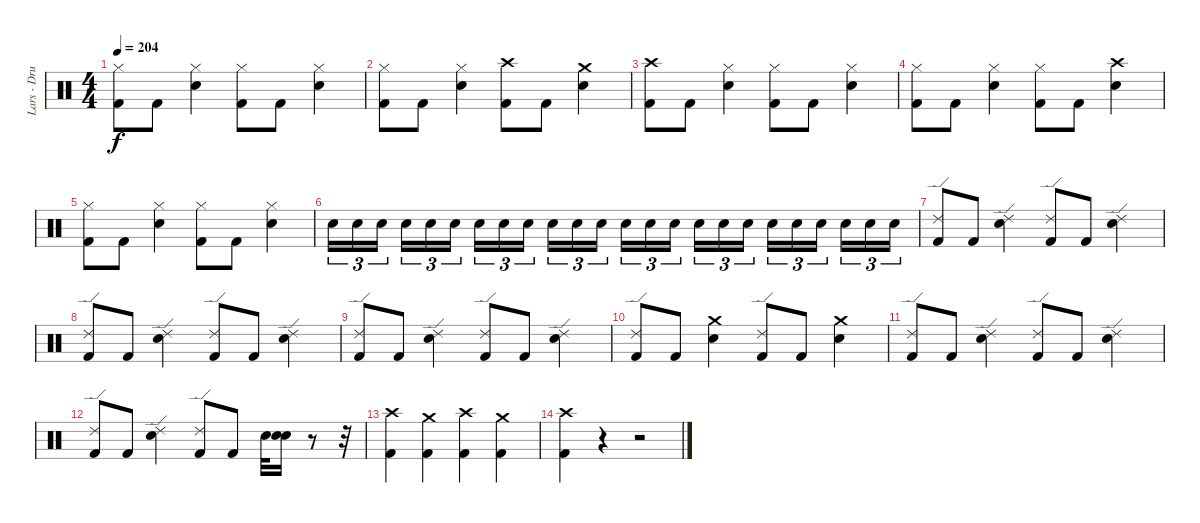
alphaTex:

\track ("Lars - Drums" "Lars - Dru") {solo instrument percussion}
\staff {score}
\articulation defaults
\ts (4 4)
\tempo 204
\clef neutral
\ks c
("Hi-Hat (closed)" "Kick (hit) 2").8{dy f} "Kick (hit) 2".8 ("Hi-Hat (closed)" "Electric Snare (hit)").4 ("Hi-Hat (closed)" "Kick (hit) 2").8 "Kick (hit) 2".8 ("Hi-Hat (closed)" "Electric Snare (hit)").4 |
("Hi-Hat (closed)" "Kick (hit) 2").8 "Kick (hit) 2".8 ("Hi-Hat (closed)" "Electric Snare (hit)").4 ("Crash high (hit)" "Kick (hit) 2").8 "Kick (hit) 2".8 ("Crash medium (hit)" "Electric Snare (hit)").4 |
("Crash high (hit)" "Kick (hit) 2").8 "Kick (hit) 2".8 ("Hi-Hat (closed)" "Electric Snare (hit)").4 ("Hi-Hat (closed)" "Kick (hit) 2").8 "Kick (hit) 2".8 ("Hi-Hat (closed)" "Electric Snare (hit)").4 |
("Hi-Hat (closed)" "Kick (hit) 2").8 "Kick (hit) 2".8 ("Hi-Hat (closed)" "Electric Snare (hit)").4 ("Hi-Hat (closed)" "Kick (hit) 2").8 "Kick (hit) 2".8 ("Crash high (hit)" "Electric Snare (hit)").4 |
("Hi-Hat (closed)" "Kick (hit) 2").8 "Kick (hit) 2".8 ("Hi-Hat (closed)" "Electric Snare (hit)").4 ("Hi-Hat (closed)" "Kick (hit) 2").8 "Kick (hit) 2".8 ("Hi-Hat (closed)" "Electric Snare (hit)").4 |
"Electric Snare (hit)".16{tu (3 2) volume 13} "Electric Snare (hit)".16{tu (3 2) volume 16} "Electric Snare (hit)".16{tu (3 2) beam splitsecondary} "Electric Snare (hit)".16{tu (3 2)} "Electric Snare (hit)".16{tu (3 2)} "Electric Snare (hit)".16{tu (3 2)} "Electric Snare (hit)".16{tu (3 2) volume 13} "Electric Snare (hit)".16{tu (3 2) volume 16} "Electric Snare (hit)".16{tu (3 2) beam splitsecondary} "Electric Snare (hit)".16{tu (3 2)} "Electric Snare (hit)".16{tu (3 2)} "Electric Snare (hit)".16{tu (3 2)} "Electric Snare (hit)".16{tu (3 2) volume 13} "Electric Snare (hit)".16{tu (3 2) volume 16} "Electric Snare (hit)".16{tu (3 2) beam splitsecondary} "Electric Snare (hit)".16{tu (3 2)} "Electric Snare (hit)".16{tu (3 2)} "Electric Snare (hit)".16{tu (3 2)} "Electric Snare (hit)".16{tu (3 2) volume 13} "Electric Snare (hit)".16{tu (3 2) volume 16} "Electric Snare (hit)".16{tu (3 2) beam splitsecondary} "Electric Snare (hit)".16{tu (3 2)} "Electric Snare (hit)".16{tu (3 2)} "Electric Snare (hit)".16{tu (3 2)} |
("Ride (edge) 2" "Kick (hit) 2").8 "Kick (hit) 2".8 ("Ride (edge) 2" "Electric Snare (hit)").4 ("Ride (edge) 2" "Kick (hit) 2").8 "Kick (hit) 2".8 ("Ride (edge) 2" "Electric Snare (hit)").4 |
("Ride (edge) 2" "Kick (hit) 2").8 "Kick (hit) 2".8 ("Ride (edge) 2" "Electric Snare (hit)").4 ("Ride (edge) 2" "Kick (hit) 2").8 "Kick (hit) 2".8 ("Ride (edge) 2" "Electric Snare (hit)").4 |
("Ride (edge) 2" "Kick (hit) 2").8 "Kick (hit) 2".8 ("Ride (edge) 2" "Electric Snare (hit)").4 ("Ride (edge) 2" "Kick (hit) 2").8 "Kick (hit) 2".8 ("Ride (edge) 2" "Electric Snare (hit)").4 |
("Ride (edge) 2" "Kick (hit) 2").8 "Kick (hit) 2".8 ("Crash medium (hit)" "Electric Snare (hit)").4 ("Ride (edge) 2" "Kick (hit) 2").8 "Kick (hit) 2".8 ("Crash medium (hit)" "Electric Snare (hit)").4 |
("Ride (edge) 2" "Kick (hit) 2").8 "Kick (hit) 2".8 ("Ride (edge) 2" "Electric Snare (hit)").4 ("Ride (edge) 2" "Kick (hit) 2").8 "Kick (hit) 2".8 ("Ride (edge) 2" "Electric Snare (hit)").4 |
("Ride (edge) 2" "Kick (hit) 2").8 "Kick (hit) 2".8 ("Ride (edge) 2" "Electric Snare (hit)").4 ("Ride (edge) 2" "Kick (hit) 2").8 "Kick (hit) 2".8 "Electric Snare (hit)".32 ("Electric Snare (hit)" "Electric Snare (hit)").16 r.8 r.32 |
("Crash high (hit)" "Kick (hit) 2").4 ("Crash medium (hit)" "Kick (hit) 2").4 ("Crash high (hit)" "Kick (hit) 2").4 ("Crash medium (hit)" "Kick (hit) 2").4 |
("Crash high (hit)" "Kick (hit) 2").4 r.4 r.2
